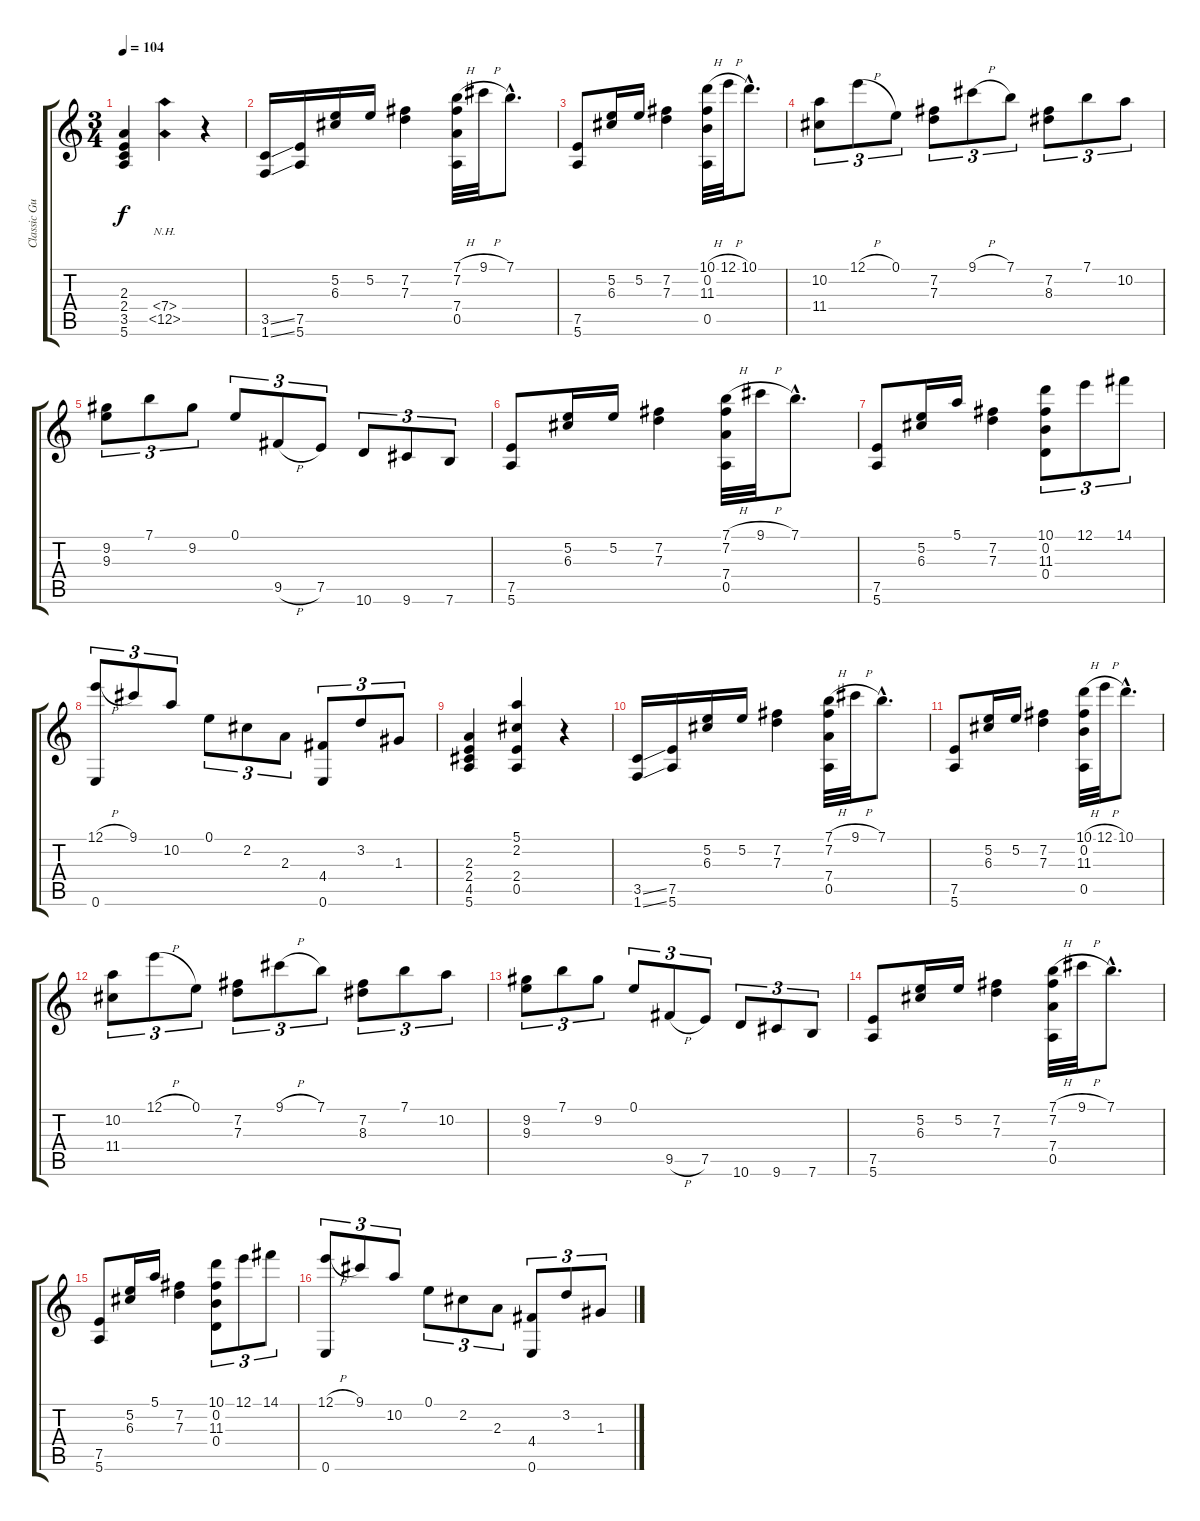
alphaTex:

\track ("Classic Guitar" "Classic Gu") {instrument acousticguitarnylon}
\staff {score tabs}
\tuning (E4 B3 G3 D3 A2 E2) {hide}
\ts (3 4)
\tempo 104
\clef g2
\ks c
(2.3 2.4 3.5 5.6).4{dy f} (7.4{nh} 0.5{nh}).4 r.4 |
(3.5{ss} 1.6{ss}).16 (7.5 5.6).16 (5.2 6.3).16 5.2.16 (7.2 7.3).4 (7.1{h} 7.2 7.4 0.5).32 9.1{h}.32 7.1{hac}.8{d} |
(7.5 5.6).8 (5.2 6.3).16 5.2.16 (7.2 7.3).4 (10.1{h} 0.2 11.3 0.5).32 12.1{h}.32 10.1{hac}.8{d} |
(10.2 11.4).8{tu (3 2)} 12.1{h}.8{tu (3 2)} 0.1.8{tu (3 2)} (7.2 7.3).8{tu (3 2)} 9.1{h}.8{tu (3 2)} 7.1.8{tu (3 2)} (7.2 8.3).8{tu (3 2)} 7.1.8{tu (3 2)} 10.2.8{tu (3 2)} |
(9.2 9.3).8{tu (3 2)} 7.1.8{tu (3 2)} 9.2.8{tu (3 2)} 0.1.8{tu (3 2)} 9.5{h}.8{tu (3 2)} 7.5.8{tu (3 2)} 10.6.8{tu (3 2)} 9.6.8{tu (3 2)} 7.6.8{tu (3 2)} |
(7.5 5.6).8 (5.2 6.3).16 5.2.16 (7.2 7.3).4 (7.1{h} 7.2 7.4 0.5).32 9.1{h}.32 7.1{hac}.8{d} |
(7.5 5.6).8 (5.2 6.3).16 5.1.16 (7.2 7.3).4 (10.1 0.2 11.3 0.4).8{tu (3 2)} 12.1.8{tu (3 2)} 14.1.8{tu (3 2)} |
(12.1{h} 0.6).8{tu (3 2)} 9.1.8{tu (3 2)} 10.2.8{tu (3 2)} 0.1.8{tu (3 2)} 2.2.8{tu (3 2)} 2.3.8{tu (3 2)} (4.4 0.6).8{tu (3 2)} 3.2.8{tu (3 2)} 1.3.8{tu (3 2)} |
(2.3 2.4 4.5 5.6).4 (5.1 2.2 2.4 0.5).4 r.4 |
(3.5{ss} 1.6{ss}).16 (7.5 5.6).16 (5.2 6.3).16 5.2.16 (7.2 7.3).4 (7.1{h} 7.2 7.4 0.5).32 9.1{h}.32 7.1{hac}.8{d} |
(7.5 5.6).8 (5.2 6.3).16 5.2.16 (7.2 7.3).4 (10.1{h} 0.2 11.3 0.5).32 12.1{h}.32 10.1{hac}.8{d} |
(10.2 11.4).8{tu (3 2)} 12.1{h}.8{tu (3 2)} 0.1.8{tu (3 2)} (7.2 7.3).8{tu (3 2)} 9.1{h}.8{tu (3 2)} 7.1.8{tu (3 2)} (7.2 8.3).8{tu (3 2)} 7.1.8{tu (3 2)} 10.2.8{tu (3 2)} |
(9.2 9.3).8{tu (3 2)} 7.1.8{tu (3 2)} 9.2.8{tu (3 2)} 0.1.8{tu (3 2)} 9.5{h}.8{tu (3 2)} 7.5.8{tu (3 2)} 10.6.8{tu (3 2)} 9.6.8{tu (3 2)} 7.6.8{tu (3 2)} |
(7.5 5.6).8 (5.2 6.3).16 5.2.16 (7.2 7.3).4 (7.1{h} 7.2 7.4 0.5).32 9.1{h}.32 7.1{hac}.8{d} |
(7.5 5.6).8 (5.2 6.3).16 5.1.16 (7.2 7.3).4 (10.1 0.2 11.3 0.4).8{tu (3 2)} 12.1.8{tu (3 2)} 14.1.8{tu (3 2)} |
(12.1{h} 0.6).8{tu (3 2)} 9.1.8{tu (3 2)} 10.2.8{tu (3 2)} 0.1.8{tu (3 2)} 2.2.8{tu (3 2)} 2.3.8{tu (3 2)} (4.4 0.6).8{tu (3 2)} 3.2.8{tu (3 2)} 1.3.8{tu (3 2)}
